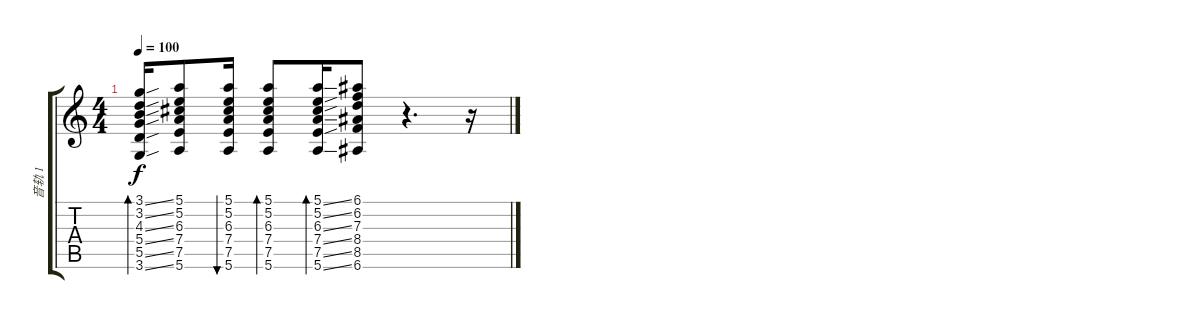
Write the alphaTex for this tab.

\track ("音轨 1" "音轨 1") {instrument distortionguitar}
\staff {score tabs}
\tuning (E4 B3 G3 D3 A2 E2) {hide}
\ts (4 4)
\tempo 100
\clef g2
\ks c
(3.1{ss} 3.2{ss} 4.3{ss} 5.4{ss} 5.5{ss} 3.6{ss}).16{bd 60 dy f instrument electricguitarclean} (5.1 5.2 6.3 7.4 7.5 5.6).8 (5.1 5.2 6.3 7.4 7.5 5.6).16{bu 60} (5.1 5.2 6.3 7.4 7.5 5.6).8{bd 60} (5.1{ss} 5.2{ss} 6.3{ss} 7.4{ss} 7.5{ss} 5.6{ss}).16{bd 60} (6.1 6.2 7.3 8.4 8.5 6.6).8 r.4{d} r.16
